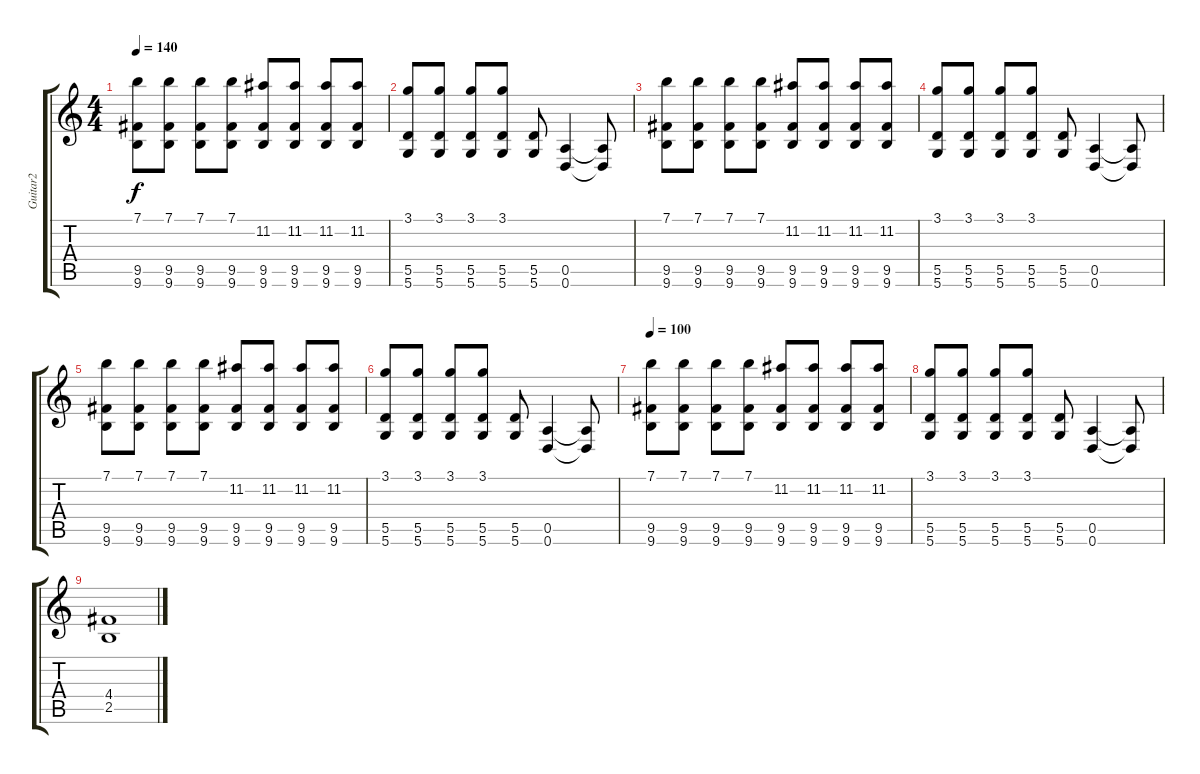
\track ("Guitar2" "Guitar2") {instrument distortionguitar}
\staff {score tabs}
\tuning (E4 B3 G3 D3 A2 D2) {hide}
\ts (4 4)
\tempo 140
\clef g2
\ks c
(7.1 9.5 9.6).8{dy f} (7.1 9.5 9.6).8 (7.1 9.5 9.6).8 (7.1 9.5 9.6).8 (11.2 9.5 9.6).8 (11.2 9.5 9.6).8 (11.2 9.5 9.6).8 (11.2 9.5 9.6).8 |
(3.1 5.5 5.6).8 (3.1 5.5 5.6).8 (3.1 5.5 5.6).8 (3.1 5.5 5.6).8 (5.5 5.6).8 (0.5 0.6).4 (0.5{t} 0.6{t}).8 |
(7.1 9.5 9.6).8 (7.1 9.5 9.6).8 (7.1 9.5 9.6).8 (7.1 9.5 9.6).8 (11.2 9.5 9.6).8 (11.2 9.5 9.6).8 (11.2 9.5 9.6).8 (11.2 9.5 9.6).8 |
(3.1 5.5 5.6).8 (3.1 5.5 5.6).8 (3.1 5.5 5.6).8 (3.1 5.5 5.6).8 (5.5 5.6).8 (0.5 0.6).4 (0.5{t} 0.6{t}).8 |
(7.1 9.5 9.6).8 (7.1 9.5 9.6).8 (7.1 9.5 9.6).8 (7.1 9.5 9.6).8 (11.2 9.5 9.6).8 (11.2 9.5 9.6).8 (11.2 9.5 9.6).8 (11.2 9.5 9.6).8 |
(3.1 5.5 5.6).8 (3.1 5.5 5.6).8 (3.1 5.5 5.6).8 (3.1 5.5 5.6).8 (5.5 5.6).8 (0.5 0.6).4 (0.5{t} 0.6{t}).8 |
\tempo 100
(7.1 9.5 9.6).8 (7.1 9.5 9.6).8 (7.1 9.5 9.6).8 (7.1 9.5 9.6).8 (11.2 9.5 9.6).8 (11.2 9.5 9.6).8 (11.2 9.5 9.6).8 (11.2 9.5 9.6).8 |
(3.1 5.5 5.6).8 (3.1 5.5 5.6).8 (3.1 5.5 5.6).8 (3.1 5.5 5.6).8 (5.5 5.6).8 (0.5 0.6).4 (0.5{t} 0.6{t}).8 |
(4.4 2.5).1
